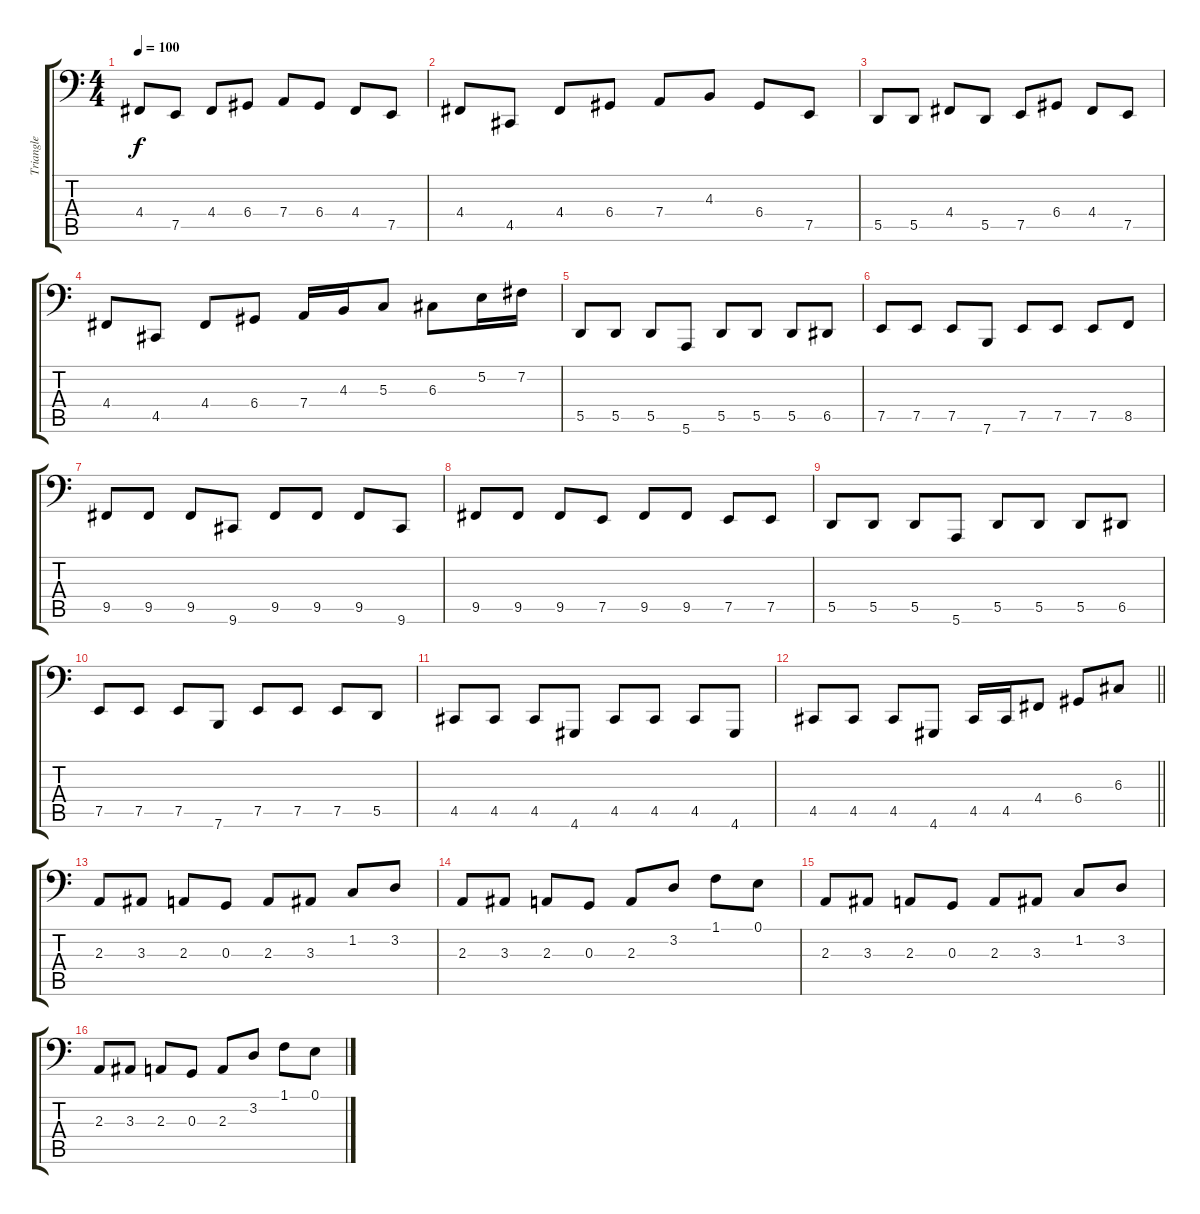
\track ("Triangle" "Triangle") {instrument lead1square}
\staff {score tabs}
\tuning (E3 B2 G2 D2 A1 E1) {hide}
\ts (4 4)
\tempo 100
\clef f4
\ks c
4.4.8{dy f} 7.5.8 4.4.8 6.4.8 7.4.8 6.4.8 4.4.8 7.5.8 |
4.4.8 4.5.8 4.4.8 6.4.8 7.4.8 4.3.8 6.4.8 7.5.8 |
5.5.8 5.5.8 4.4.8 5.5.8 7.5.8 6.4.8 4.4.8 7.5.8 |
4.4.8 4.5.8 4.4.8 6.4.8 7.4.16 4.3.16 5.3.8 6.3.8 5.2.16 7.2.16 |
5.5.8 5.5.8 5.5.8 5.6.8 5.5.8 5.5.8 5.5.8 6.5.8 |
7.5.8 7.5.8 7.5.8 7.6.8 7.5.8 7.5.8 7.5.8 8.5.8 |
9.5.8 9.5.8 9.5.8 9.6.8 9.5.8 9.5.8 9.5.8 9.6.8 |
9.5.8 9.5.8 9.5.8 7.5.8 9.5.8 9.5.8 7.5.8 7.5.8 |
5.5.8 5.5.8 5.5.8 5.6.8 5.5.8 5.5.8 5.5.8 6.5.8 |
7.5.8 7.5.8 7.5.8 7.6.8 7.5.8 7.5.8 7.5.8 5.5.8 |
4.5.8 4.5.8 4.5.8 4.6.8 4.5.8 4.5.8 4.5.8 4.6.8 |
\barLineRight lightlight
4.5.8 4.5.8 4.5.8 4.6.8 4.5.16 4.5.16 4.4.8 6.4.8 6.3.8 |
2.3.8 3.3.8 2.3.8 0.3.8 2.3.8 3.3.8 1.2.8 3.2.8 |
2.3.8 3.3.8 2.3.8 0.3.8 2.3.8 3.2.8 1.1.8 0.1.8 |
2.3.8 3.3.8 2.3.8 0.3.8 2.3.8 3.3.8 1.2.8 3.2.8 |
2.3.8 3.3.8 2.3.8 0.3.8 2.3.8 3.2.8 1.1.8 0.1.8
